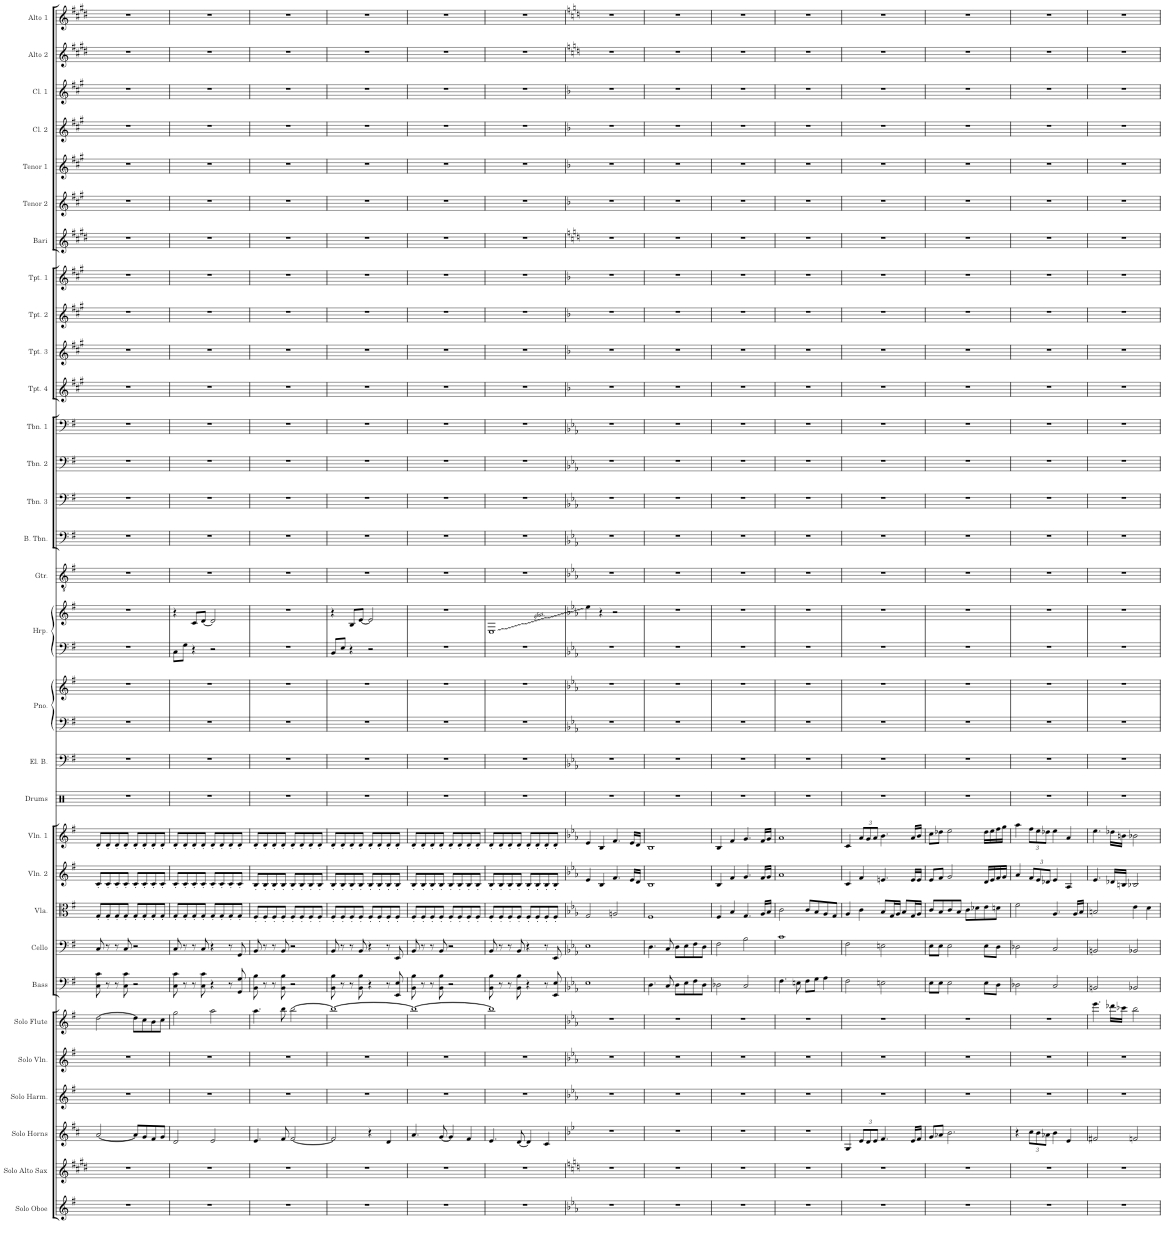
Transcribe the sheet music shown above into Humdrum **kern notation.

**kern	**kern	**kern	**kern	**kern	**kern	**kern	**kern	**kern	**kern	**kern	**kern	**kern	**kern	**kern	**kern	**kern	**kern	**kern	**kern	**kern	**kern	**kern	**kern	**kern	**kern	**kern	**kern	**kern	**kern	**kern	**kern	**kern
*part31	*part30	*part29	*part28	*part27	*part26	*part25	*part24	*part23	*part22	*part21	*part20	*part19	*part18	*part18	*part17	*part17	*part16	*part15	*part14	*part13	*part12	*part11	*part10	*part9	*part8	*part7	*part6	*part5	*part4	*part3	*part2	*part1
*staff33	*staff32	*staff31	*staff30	*staff29	*staff28	*staff27	*staff26	*staff25	*staff24	*staff23	*staff22	*staff21	*staff20	*staff19	*staff18	*staff17	*staff16	*staff15	*staff14	*staff13	*staff12	*staff11	*staff10	*staff9	*staff8	*staff7	*staff6	*staff5	*staff4	*staff3	*staff2	*staff1
*I"Solo Oboe (Therion)	*I"Solo Alto Saxophone (Alfyn)	*I"Solo F Horns (3) (Olberic)	*I"Solo Harmonica (Tressa)	*I"Solo Violin (Cyrus, Primrose)	*I"Solo Flute (Ophilia), Alto Flute (Therion)	*I"Bass	*I"Cello	*I"Viola	*I"Violin 2	*I"Violin 1	*I"Drums	*I"Electric Bass	*I"Piano (H'aanit)	*	*I"Harp (acc, Primrose)	*	*I"Guitar	*I"Bass Trombone	*I"Trombone 3	*I"Trombone 2	*I"Trombone 1	*I"Trumpet 4	*I"Trumpet 3	*I"Trumpet 2	*I"Trumpet 1	*I"Bari Sax	*I"Tenor Sax 2	*I"Tenor Sax 1	*I"Clarinet 2	*I"Clarinet 1	*I"Alto Sax 2	*I"Alto Sax 1
*I'Solo Oboe	*I'Solo Alto Sax	*I'Solo Horns	*I'Solo Harm.	*I'Solo Vln.	*I'Solo Flute	*I'Bass	*I'Cello	*I'Vla.	*I'Vln. 2	*I'Vln. 1	*I'Drums	*I'El. B.	*I'Pno.	*	*I'Hrp.	*	*I'Gtr.	*I'B. Tbn.	*I'Tbn. 3	*I'Tbn. 2	*I'Tbn. 1	*I'Tpt. 4	*I'Tpt. 3	*I'Tpt. 2	*I'Tpt. 1	*I'Bari	*I'Tenor 2	*I'Tenor 1	*I'Cl. 2	*I'Cl. 1	*I'Alto 2	*I'Alto 1
!!LO:PB:g=z
*clefG2	*clefG2	*clefG2	*clefG2	*clefG2	*clefG2	*clefF4	*clefF4	*clefC3	*clefG2	*clefG2	*clefX	*clefF4	*clefF4	*clefG2	*clefF4	*clefG2	*clefGv2	*clefF4	*clefF4	*clefF4	*clefF4	*clefG2	*clefG2	*clefG2	*clefG2	*clefG2	*clefG2	*clefG2	*clefG2	*clefG2	*clefG2	*clefG2
*	*Trd5c9	*Trd4c7	*	*	*	*Trd7c12	*	*	*	*	*	*Trd7c12	*	*	*	*	*	*	*	*	*	*Trd1c2	*Trd1c2	*Trd1c2	*Trd1c2	*Trd12c21	*Trd8c14	*Trd8c14	*Trd1c2	*Trd1c2	*Trd5c9	*Trd5c9
*k[f#]	*k[f#c#g#d#]	*k[f#c#]	*k[f#]	*k[f#]	*k[f#]	*k[f#]	*k[f#]	*k[f#]	*k[f#]	*k[f#]	*k[]	*k[f#]	*k[f#]	*k[f#]	*k[f#]	*k[f#]	*k[f#]	*k[f#]	*k[f#]	*k[f#]	*k[f#]	*k[f#c#g#]	*k[f#c#g#]	*k[f#c#g#]	*k[f#c#g#]	*k[f#c#g#d#]	*k[f#c#g#]	*k[f#c#g#]	*k[f#c#g#]	*k[f#c#g#]	*k[f#c#g#d#]	*k[f#c#g#d#]
*M4/4	*M4/4	*M4/4	*M4/4	*M4/4	*M4/4	*M4/4	*M4/4	*M4/4	*M4/4	*M4/4	*M4/4	*M4/4	*M4/4	*M4/4	*M4/4	*M4/4	*M4/4	*M4/4	*M4/4	*M4/4	*M4/4	*M4/4	*M4/4	*M4/4	*M4/4	*M4/4	*M4/4	*M4/4	*M4/4	*M4/4	*M4/4	*M4/4
=13	=13	=13	=13	=13	=13	=13	=13	=13	=13	=13	=13	=13	=13	=13	=13	=13	=13	=13	=13	=13	=13	=13	=13	=13	=13	=13	=13	=13	=13	=13	=13	=13
1r	1r	[2a/	1r	1r	[2dd\	8C\ 8c\	8C/	8G'/L	8c'/L	8d'/L	1r	1r	1r	1r	1r	1r	1r	1r	1r	1r	1r	1r	1r	1r	1r	1r	1r	1r	1r	1r	1r	1r
.	.	.	.	.	.	8r	8r	8G'/	8c'/	8d'/	.	.	.	.	.	.	.	.	.	.	.	.	.	.	.	.	.	.	.	.	.	.
.	.	.	.	.	.	8r	8r	8G'/	8c'/	8d'/	.	.	.	.	.	.	.	.	.	.	.	.	.	.	.	.	.	.	.	.	.	.
.	.	.	.	.	.	8C\ 8c\	8C/	8G'/J	8c'/J	8d'/J	.	.	.	.	.	.	.	.	.	.	.	.	.	.	.	.	.	.	.	.	.	.
.	.	8a/L]	.	.	8dd\L]	2r	2r	8G'/L	8c'/L	8d'/L	.	.	.	.	.	.	.	.	.	.	.	.	.	.	.	.	.	.	.	.	.	.
.	.	8g/	.	.	8cc\	.	.	8G'/	8c'/	8d'/	.	.	.	.	.	.	.	.	.	.	.	.	.	.	.	.	.	.	.	.	.	.
.	.	8f#/	.	.	8b\	.	.	8G'/	8c'/	8d'/	.	.	.	.	.	.	.	.	.	.	.	.	.	.	.	.	.	.	.	.	.	.
.	.	8g/J	.	.	8cc\J	.	.	8G'/J	8c'/J	8d'/J	.	.	.	.	.	.	.	.	.	.	.	.	.	.	.	.	.	.	.	.	.	.
=14	=14	=14	=14	=14	=14	=14	=14	=14	=14	=14	=14	=14	=14	=14	=14	=14	=14	=14	=14	=14	=14	=14	=14	=14	=14	=14	=14	=14	=14	=14	=14	=14
1r	1r	2d/	1r	1r	2gg\	8C\ 8c\	8C/	8G'/L	8c'/L	8d'/L	1r	1r	1r	1r	8C\L	4r	1r	1r	1r	1r	1r	1r	1r	1r	1r	1r	1r	1r	1r	1r	1r	1r
.	.	.	.	.	.	8r	8r	8G'/	8c'/	8d'/	.	.	.	.	8G\J	.	.	.	.	.	.	.	.	.	.	.	.	.	.	.	.	.
.	.	.	.	.	.	8r	8r	8G'/	8c'/	8d'/	.	.	.	.	4r	8c/L	.	.	.	.	.	.	.	.	.	.	.	.	.	.	.	.
.	.	.	.	.	.	8C\ 8c\	8C/	8G'/J	8c'/J	8d'/J	.	.	.	.	.	[8d/J	.	.	.	.	.	.	.	.	.	.	.	.	.	.	.	.
.	.	2e/	.	.	2aa\	4r	4r	8G'/L	8c'/L	8d'/L	.	.	.	.	2r	2d/]	.	.	.	.	.	.	.	.	.	.	.	.	.	.	.	.
.	.	.	.	.	.	.	.	8G'/	8c'/	8d'/	.	.	.	.	.	.	.	.	.	.	.	.	.	.	.	.	.	.	.	.	.	.
.	.	.	.	.	.	8r	8r	8G'/	8c'/	8d'/	.	.	.	.	.	.	.	.	.	.	.	.	.	.	.	.	.	.	.	.	.	.
.	.	.	.	.	.	8GG/ 8G/	8GG/	8G'/J	8c'/J	8d'/J	.	.	.	.	.	.	.	.	.	.	.	.	.	.	.	.	.	.	.	.	.	.
=15	=15	=15	=15	=15	=15	=15	=15	=15	=15	=15	=15	=15	=15	=15	=15	=15	=15	=15	=15	=15	=15	=15	=15	=15	=15	=15	=15	=15	=15	=15	=15	=15
1r	1r	4.e/	1r	1r	4.aa\	8BB\ 8B\	8BB/	8F#'/L	8B'/L	8d'/L	1r	1r	1r	1r	1r	1r	1r	1r	1r	1r	1r	1r	1r	1r	1r	1r	1r	1r	1r	1r	1r	1r
.	.	.	.	.	.	8r	8r	8F#'/	8B'/	8d'/	.	.	.	.	.	.	.	.	.	.	.	.	.	.	.	.	.	.	.	.	.	.
.	.	.	.	.	.	8r	8r	8F#'/	8B'/	8d'/	.	.	.	.	.	.	.	.	.	.	.	.	.	.	.	.	.	.	.	.	.	.
.	.	8f#/	.	.	8bb\	8BB\ 8B\	8BB/	8F#'/J	8B'/J	8d'/J	.	.	.	.	.	.	.	.	.	.	.	.	.	.	.	.	.	.	.	.	.	.
.	.	[2f#/	.	.	[2bb\	2r	2r	8F#'/L	8B'/L	8d'/L	.	.	.	.	.	.	.	.	.	.	.	.	.	.	.	.	.	.	.	.	.	.
.	.	.	.	.	.	.	.	8F#'/	8B'/	8d'/	.	.	.	.	.	.	.	.	.	.	.	.	.	.	.	.	.	.	.	.	.	.
.	.	.	.	.	.	.	.	8F#'/	8B'/	8d'/	.	.	.	.	.	.	.	.	.	.	.	.	.	.	.	.	.	.	.	.	.	.
.	.	.	.	.	.	.	.	8F#'/J	8B'/J	8d'/J	.	.	.	.	.	.	.	.	.	.	.	.	.	.	.	.	.	.	.	.	.	.
=16	=16	=16	=16	=16	=16	=16	=16	=16	=16	=16	=16	=16	=16	=16	=16	=16	=16	=16	=16	=16	=16	=16	=16	=16	=16	=16	=16	=16	=16	=16	=16	=16
1r	1r	2f#/]	1r	1r	1bb_	8BB\ 8B\	8BB/	8F#'/L	8B'/L	8d'/L	1r	1r	1r	1r	8BB/L	4r	1r	1r	1r	1r	1r	1r	1r	1r	1r	1r	1r	1r	1r	1r	1r	1r
.	.	.	.	.	.	8r	8r	8F#'/	8B'/	8d'/	.	.	.	.	8E/J	.	.	.	.	.	.	.	.	.	.	.	.	.	.	.	.	.
.	.	.	.	.	.	8r	8r	8F#'/	8B'/	8d'/	.	.	.	.	4r	8B/L	.	.	.	.	.	.	.	.	.	.	.	.	.	.	.	.
.	.	.	.	.	.	8BB\ 8B\	8BB/	8F#'/J	8B'/J	8d'/J	.	.	.	.	.	[8e/J	.	.	.	.	.	.	.	.	.	.	.	.	.	.	.	.
.	.	4r	.	.	.	4r	4r	8F#'/L	8B'/L	8d'/L	.	.	.	.	2r	2e/]	.	.	.	.	.	.	.	.	.	.	.	.	.	.	.	.
.	.	.	.	.	.	.	.	8F#'/	8B'/	8d'/	.	.	.	.	.	.	.	.	.	.	.	.	.	.	.	.	.	.	.	.	.	.
.	.	4d/	.	.	.	8r	8r	8F#'/	8B'/	8d'/	.	.	.	.	.	.	.	.	.	.	.	.	.	.	.	.	.	.	.	.	.	.
.	.	.	.	.	.	8EE/ 8E/	8EE/	8F#'/J	8B'/J	8d'/J	.	.	.	.	.	.	.	.	.	.	.	.	.	.	.	.	.	.	.	.	.	.
=17	=17	=17	=17	=17	=17	=17	=17	=17	=17	=17	=17	=17	=17	=17	=17	=17	=17	=17	=17	=17	=17	=17	=17	=17	=17	=17	=17	=17	=17	=17	=17	=17
1r	1r	4.a/	1r	1r	1bb_	8BB\ 8B\	8BB/	8F#'/L	8B'/L	8d'/L	1r	1r	1r	1r	1r	1r	1r	1r	1r	1r	1r	1r	1r	1r	1r	1r	1r	1r	1r	1r	1r	1r
.	.	.	.	.	.	8r	8r	8F#'/	8B'/	8d'/	.	.	.	.	.	.	.	.	.	.	.	.	.	.	.	.	.	.	.	.	.	.
.	.	.	.	.	.	8r	8r	8F#'/	8B'/	8d'/	.	.	.	.	.	.	.	.	.	.	.	.	.	.	.	.	.	.	.	.	.	.
.	.	[8g/	.	.	.	8BB\ 8B\	8BB/	8F#'/J	8B'/J	8d'/J	.	.	.	.	.	.	.	.	.	.	.	.	.	.	.	.	.	.	.	.	.	.
.	.	4g/]	.	.	.	2r	2r	8F#'/L	8B'/L	8d'/L	.	.	.	.	.	.	.	.	.	.	.	.	.	.	.	.	.	.	.	.	.	.
.	.	.	.	.	.	.	.	8F#'/	8B'/	8d'/	.	.	.	.	.	.	.	.	.	.	.	.	.	.	.	.	.	.	.	.	.	.
.	.	4f#/	.	.	.	.	.	8F#'/	8B'/	8d'/	.	.	.	.	.	.	.	.	.	.	.	.	.	.	.	.	.	.	.	.	.	.
.	.	.	.	.	.	.	.	8F#'/J	8B'/J	8d'/J	.	.	.	.	.	.	.	.	.	.	.	.	.	.	.	.	.	.	.	.	.	.
=18	=18	=18	=18	=18	=18	=18	=18	=18	=18	=18	=18	=18	=18	=18	=18	=18	=18	=18	=18	=18	=18	=18	=18	=18	=18	=18	=18	=18	=18	=18	=18	=18
1r	1r	4.e/	1r	1r	1bb]	8BB\ 8B\	8BB/	8F#'/L	8B'/L	8d'/L	1r	1r	1r	1r	1r	1E	1r	1r	1r	1r	1r	1r	1r	1r	1r	1r	1r	1r	1r	1r	1r	1r
.	.	.	.	.	.	8r	8r	8F#'/	8B'/	8d'/	.	.	.	.	.	.	.	.	.	.	.	.	.	.	.	.	.	.	.	.	.	.
.	.	.	.	.	.	8r	8r	8F#'/	8B'/	8d'/	.	.	.	.	.	.	.	.	.	.	.	.	.	.	.	.	.	.	.	.	.	.
.	.	[8d/	.	.	.	8BB\ 8B\	8BB/	8F#'/J	8B'/J	8d'/J	.	.	.	.	.	.	.	.	.	.	.	.	.	.	.	.	.	.	.	.	.	.
.	.	4d/]	.	.	.	4r	4r	8F#'/L	8B'/L	8d'/L	.	.	.	.	.	.	.	.	.	.	.	.	.	.	.	.	.	.	.	.	.	.
.	.	.	.	.	.	.	.	8F#'/	8B'/	8d'/	.	.	.	.	.	.	.	.	.	.	.	.	.	.	.	.	.	.	.	.	.	.
.	.	4c#/	.	.	.	8r	8r	8F#'/	8B'/	8d'/	.	.	.	.	.	.	.	.	.	.	.	.	.	.	.	.	.	.	.	.	.	.
.	.	.	.	.	.	8EE/ 8E/	8EE/	8F#'/J	8B'/J	8d'/J	.	.	.	.	.	.	.	.	.	.	.	.	.	.	.	.	.	.	.	.	.	.
=19	=19	=19	=19	=19	=19	=19	=19	=19	=19	=19	=19	=19	=19	=19	=19	=19	=19	=19	=19	=19	=19	=19	=19	=19	=19	=19	=19	=19	=19	=19	=19	=19
*k[b-e-a-]	*k[]	*k[b-e-]	*k[b-e-a-]	*k[b-e-a-]	*k[b-e-a-]	*k[b-e-a-]	*k[b-e-a-]	*k[b-e-a-]	*k[b-e-a-]	*k[b-e-a-]	*	*k[b-e-a-]	*k[b-e-a-]	*k[b-e-a-]	*k[b-e-a-]	*k[b-e-a-]	*k[b-e-a-]	*k[b-e-a-]	*k[b-e-a-]	*k[b-e-a-]	*k[b-e-a-]	*k[b-]	*k[b-]	*k[b-]	*k[b-]	*k[]	*k[b-]	*k[b-]	*k[b-]	*k[b-]	*k[]	*k[]
1r	1r	1r	1r	1r	1r	1E-	1E-	2G/	4e-/	4e-/	1r	1r	1r	1r	1r	4ee-\	1r	1r	1r	1r	1r	1r	1r	1r	1r	1r	1r	1r	1r	1r	1r	1r
.	.	.	.	.	.	.	.	.	4B-/	4B-/	.	.	.	.	.	4r	.	.	.	.	.	.	.	.	.	.	.	.	.	.	.	.
.	.	.	.	.	.	.	.	2An/	4.f/	4.f/	.	.	.	.	.	2r	.	.	.	.	.	.	.	.	.	.	.	.	.	.	.	.
.	.	.	.	.	.	.	.	.	16e-/LL	16e-/LL	.	.	.	.	.	.	.	.	.	.	.	.	.	.	.	.	.	.	.	.	.	.
.	.	.	.	.	.	.	.	.	16d/JJ	16d/JJ	.	.	.	.	.	.	.	.	.	.	.	.	.	.	.	.	.	.	.	.	.	.
=20	=20	=20	=20	=20	=20	=20	=20	=20	=20	=20	=20	=20	=20	=20	=20	=20	=20	=20	=20	=20	=20	=20	=20	=20	=20	=20	=20	=20	=20	=20	=20	=20
1r	1r	1r	1r	1r	1r	4.D\	4.D\	1F	1B-	1B-	1r	1r	1r	1r	1r	1r	1r	1r	1r	1r	1r	1r	1r	1r	1r	1r	1r	1r	1r	1r	1r	1r
.	.	.	.	.	.	8C/	8C/	.	.	.	.	.	.	.	.	.	.	.	.	.	.	.	.	.	.	.	.	.	.	.	.	.
.	.	.	.	.	.	8D\L	8D\L	.	.	.	.	.	.	.	.	.	.	.	.	.	.	.	.	.	.	.	.	.	.	.	.	.
.	.	.	.	.	.	8E-\	8E-\	.	.	.	.	.	.	.	.	.	.	.	.	.	.	.	.	.	.	.	.	.	.	.	.	.
.	.	.	.	.	.	8F\	8F\	.	.	.	.	.	.	.	.	.	.	.	.	.	.	.	.	.	.	.	.	.	.	.	.	.
.	.	.	.	.	.	8D\J	8D\J	.	.	.	.	.	.	.	.	.	.	.	.	.	.	.	.	.	.	.	.	.	.	.	.	.
=21	=21	=21	=21	=21	=21	=21	=21	=21	=21	=21	=21	=21	=21	=21	=21	=21	=21	=21	=21	=21	=21	=21	=21	=21	=21	=21	=21	=21	=21	=21	=21	=21
1r	1r	1r	1r	1r	1r	2D-X\	2F\	4F/	4B-/	4B-/	1r	1r	1r	1r	1r	1r	1r	1r	1r	1r	1r	1r	1r	1r	1r	1r	1r	1r	1r	1r	1r	1r
.	.	.	.	.	.	.	.	4B-/	4f/	4f/	.	.	.	.	.	.	.	.	.	.	.	.	.	.	.	.	.	.	.	.	.	.
.	.	.	.	.	.	2C/	2B-\	4.G/	4.g/	4.g/	.	.	.	.	.	.	.	.	.	.	.	.	.	.	.	.	.	.	.	.	.	.
.	.	.	.	.	.	.	.	16A-/LL	16f/LL	16f/LL	.	.	.	.	.	.	.	.	.	.	.	.	.	.	.	.	.	.	.	.	.	.
.	.	.	.	.	.	.	.	16B-/JJ	16g/JJ	16g/JJ	.	.	.	.	.	.	.	.	.	.	.	.	.	.	.	.	.	.	.	.	.	.
=22	=22	=22	=22	=22	=22	=22	=22	=22	=22	=22	=22	=22	=22	=22	=22	=22	=22	=22	=22	=22	=22	=22	=22	=22	=22	=22	=22	=22	=22	=22	=22	=22
1r	1r	1r	1r	1r	1r	4.F\	1c	2c\	1a-	1a-	1r	1r	1r	1r	1r	1r	1r	1r	1r	1r	1r	1r	1r	1r	1r	1r	1r	1r	1r	1r	1r	1r
.	.	.	.	.	.	8En\	.	.	.	.	.	.	.	.	.	.	.	.	.	.	.	.	.	.	.	.	.	.	.	.	.	.
.	.	.	.	.	.	8F\L	.	8c/L	.	.	.	.	.	.	.	.	.	.	.	.	.	.	.	.	.	.	.	.	.	.	.	.
.	.	.	.	.	.	8G\J	.	8B-/	.	.	.	.	.	.	.	.	.	.	.	.	.	.	.	.	.	.	.	.	.	.	.	.
.	.	.	.	.	.	4A-\	.	8A-/	.	.	.	.	.	.	.	.	.	.	.	.	.	.	.	.	.	.	.	.	.	.	.	.
.	.	.	.	.	.	.	.	8G/J	.	.	.	.	.	.	.	.	.	.	.	.	.	.	.	.	.	.	.	.	.	.	.	.
=23	=23	=23	=23	=23	=23	=23	=23	=23	=23	=23	=23	=23	=23	=23	=23	=23	=23	=23	=23	=23	=23	=23	=23	=23	=23	=23	=23	=23	=23	=23	=23	=23
1r	1r	4G/	1r	1r	1r	2F\	2F\	4A-/	4c/	4c/	1r	1r	1r	1r	1r	1r	1r	1r	1r	1r	1r	1r	1r	1r	1r	1r	1r	1r	1r	1r	1r	1r
*	*	*Xbrackettup	*	*	*	*	*	*	*	*Xbrackettup	*	*	*	*	*	*	*	*	*	*	*	*	*	*	*	*	*	*	*	*	*	*
.	.	12e-/L	.	.	.	.	.	4c\	4f/	12a-/L	.	.	.	.	.	.	.	.	.	.	.	.	.	.	.	.	.	.	.	.	.	.
.	.	12d/	.	.	.	.	.	.	.	12g/	.	.	.	.	.	.	.	.	.	.	.	.	.	.	.	.	.	.	.	.	.	.
.	.	12e-/J	.	.	.	.	.	.	.	12a-/J	.	.	.	.	.	.	.	.	.	.	.	.	.	.	.	.	.	.	.	.	.	.
.	.	4.f/	.	.	.	2En\	2En\	8B-/L	4.en/	4.b-\	.	.	.	.	.	.	.	.	.	.	.	.	.	.	.	.	.	.	.	.	.	.
.	.	.	.	.	.	.	.	16G/L	.	.	.	.	.	.	.	.	.	.	.	.	.	.	.	.	.	.	.	.	.	.	.	.
.	.	.	.	.	.	.	.	16A-/JJ	.	.	.	.	.	.	.	.	.	.	.	.	.	.	.	.	.	.	.	.	.	.	.	.
.	.	.	.	.	.	.	.	8B-/L	.	.	.	.	.	.	.	.	.	.	.	.	.	.	.	.	.	.	.	.	.	.	.	.
.	.	16e-/LL	.	.	.	.	.	16G/L	16e/LL	16a-/LL	.	.	.	.	.	.	.	.	.	.	.	.	.	.	.	.	.	.	.	.	.	.
.	.	16f/JJ	.	.	.	.	.	16A-/JJ	16e/JJ	16b-/JJ	.	.	.	.	.	.	.	.	.	.	.	.	.	.	.	.	.	.	.	.	.	.
=24	=24	=24	=24	=24	=24	=24	=24	=24	=24	=24	=24	=24	=24	=24	=24	=24	=24	=24	=24	=24	=24	=24	=24	=24	=24	=24	=24	=24	=24	=24	=24	=24
1r	1r	8g/L	1r	1r	1r	8E-\L	8E-\L	8c/L	8e-/L	8cc\L	1r	1r	1r	1r	1r	1r	1r	1r	1r	1r	1r	1r	1r	1r	1r	1r	1r	1r	1r	1r	1r	1r
.	.	8a-X/J	.	.	.	8E-\J	8E-\J	8B-/	8f/J	8dd-X\J	.	.	.	.	.	.	.	.	.	.	.	.	.	.	.	.	.	.	.	.	.	.
.	.	2.b-\	.	.	.	2E-\	2E-\	8c/	2g/	2ee-\	.	.	.	.	.	.	.	.	.	.	.	.	.	.	.	.	.	.	.	.	.	.
.	.	.	.	.	.	.	.	8B-/J	.	.	.	.	.	.	.	.	.	.	.	.	.	.	.	.	.	.	.	.	.	.	.	.
.	.	.	.	.	.	.	.	8c\L	.	.	.	.	.	.	.	.	.	.	.	.	.	.	.	.	.	.	.	.	.	.	.	.
.	.	.	.	.	.	.	.	8d-X\	.	.	.	.	.	.	.	.	.	.	.	.	.	.	.	.	.	.	.	.	.	.	.	.
.	.	.	.	.	.	8E-\L	8E-\L	8e-\	16d/LL	16dd-\LL	.	.	.	.	.	.	.	.	.	.	.	.	.	.	.	.	.	.	.	.	.	.
.	.	.	.	.	.	.	.	.	16e-/	16ee-\	.	.	.	.	.	.	.	.	.	.	.	.	.	.	.	.	.	.	.	.	.	.
.	.	.	.	.	.	8D\J	8D\J	8dn\J	16f/	16ff\	.	.	.	.	.	.	.	.	.	.	.	.	.	.	.	.	.	.	.	.	.	.
.	.	.	.	.	.	.	.	.	16g/JJ	16gg\JJ	.	.	.	.	.	.	.	.	.	.	.	.	.	.	.	.	.	.	.	.	.	.
=25	=25	=25	=25	=25	=25	=25	=25	=25	=25	=25	=25	=25	=25	=25	=25	=25	=25	=25	=25	=25	=25	=25	=25	=25	=25	=25	=25	=25	=25	=25	=25	=25
1r	1r	4r	1r	1r	1r	2D-X\	2D-X\	2f\	4a-/	4aa-\	1r	1r	1r	1r	1r	1r	1r	1r	1r	1r	1r	1r	1r	1r	1r	1r	1r	1r	1r	1r	1r	1r
*	*	*	*	*	*	*	*	*	*Xbrackettup	*	*	*	*	*	*	*	*	*	*	*	*	*	*	*	*	*	*	*	*	*	*	*
.	.	12cc\L	.	.	.	.	.	.	12f/L	12ff\L	.	.	.	.	.	.	.	.	.	.	.	.	.	.	.	.	.	.	.	.	.	.
.	.	12b-\	.	.	.	.	.	.	12e-/	12ee-\	.	.	.	.	.	.	.	.	.	.	.	.	.	.	.	.	.	.	.	.	.	.
.	.	12a-X\J	.	.	.	.	.	.	12d-X/J	12dd-X\J	.	.	.	.	.	.	.	.	.	.	.	.	.	.	.	.	.	.	.	.	.	.
.	.	4b-\	.	.	.	2C/	2C/	4.A-/	4e-/	4ee-\	.	.	.	.	.	.	.	.	.	.	.	.	.	.	.	.	.	.	.	.	.	.
.	.	4e-/	.	.	.	.	.	.	4A-/	4a-/	.	.	.	.	.	.	.	.	.	.	.	.	.	.	.	.	.	.	.	.	.	.
.	.	.	.	.	.	.	.	16A-/LL	.	.	.	.	.	.	.	.	.	.	.	.	.	.	.	.	.	.	.	.	.	.	.	.
.	.	.	.	.	.	.	.	16B-/JJ	.	.	.	.	.	.	.	.	.	.	.	.	.	.	.	.	.	.	.	.	.	.	.	.
=26	=26	=26	=26	=26	=26	=26	=26	=26	=26	=26	=26	=26	=26	=26	=26	=26	=26	=26	=26	=26	=26	=26	=26	=26	=26	=26	=26	=26	=26	=26	=26	=26
1r	1r	2f#X/	1r	1r	4.eee-\	2BBn/	2BBn/	2Bn/	4.e-/	4.ee-\	1r	1r	1r	1r	1r	1r	1r	1r	1r	1r	1r	1r	1r	1r	1r	1r	1r	1r	1r	1r	1r	1r
.	.	.	.	.	16ddd-X\LL	.	.	.	16d-X/LL	16dd-X\LL	.	.	.	.	.	.	.	.	.	.	.	.	.	.	.	.	.	.	.	.	.	.
.	.	.	.	.	16ccc-X\JJ	.	.	.	16Bn/JJ	16bn\JJ	.	.	.	.	.	.	.	.	.	.	.	.	.	.	.	.	.	.	.	.	.	.
.	.	2fn/	.	.	2bb-\	2BB-X/	2BB-X/	4e-\	2B-X/	2b-X\	.	.	.	.	.	.	.	.	.	.	.	.	.	.	.	.	.	.	.	.	.	.
.	.	.	.	.	.	.	.	4d\	.	.	.	.	.	.	.	.	.	.	.	.	.	.	.	.	.	.	.	.	.	.	.	.
=	=	=	=	=	=	=	=	=	=	=	=	=	=	=	=	=	=	=	=	=	=	=	=	=	=	=	=	=	=	=	=	=
*-	*-	*-	*-	*-	*-	*-	*-	*-	*-	*-	*-	*-	*-	*-	*-	*-	*-	*-	*-	*-	*-	*-	*-	*-	*-	*-	*-	*-	*-	*-	*-	*-
